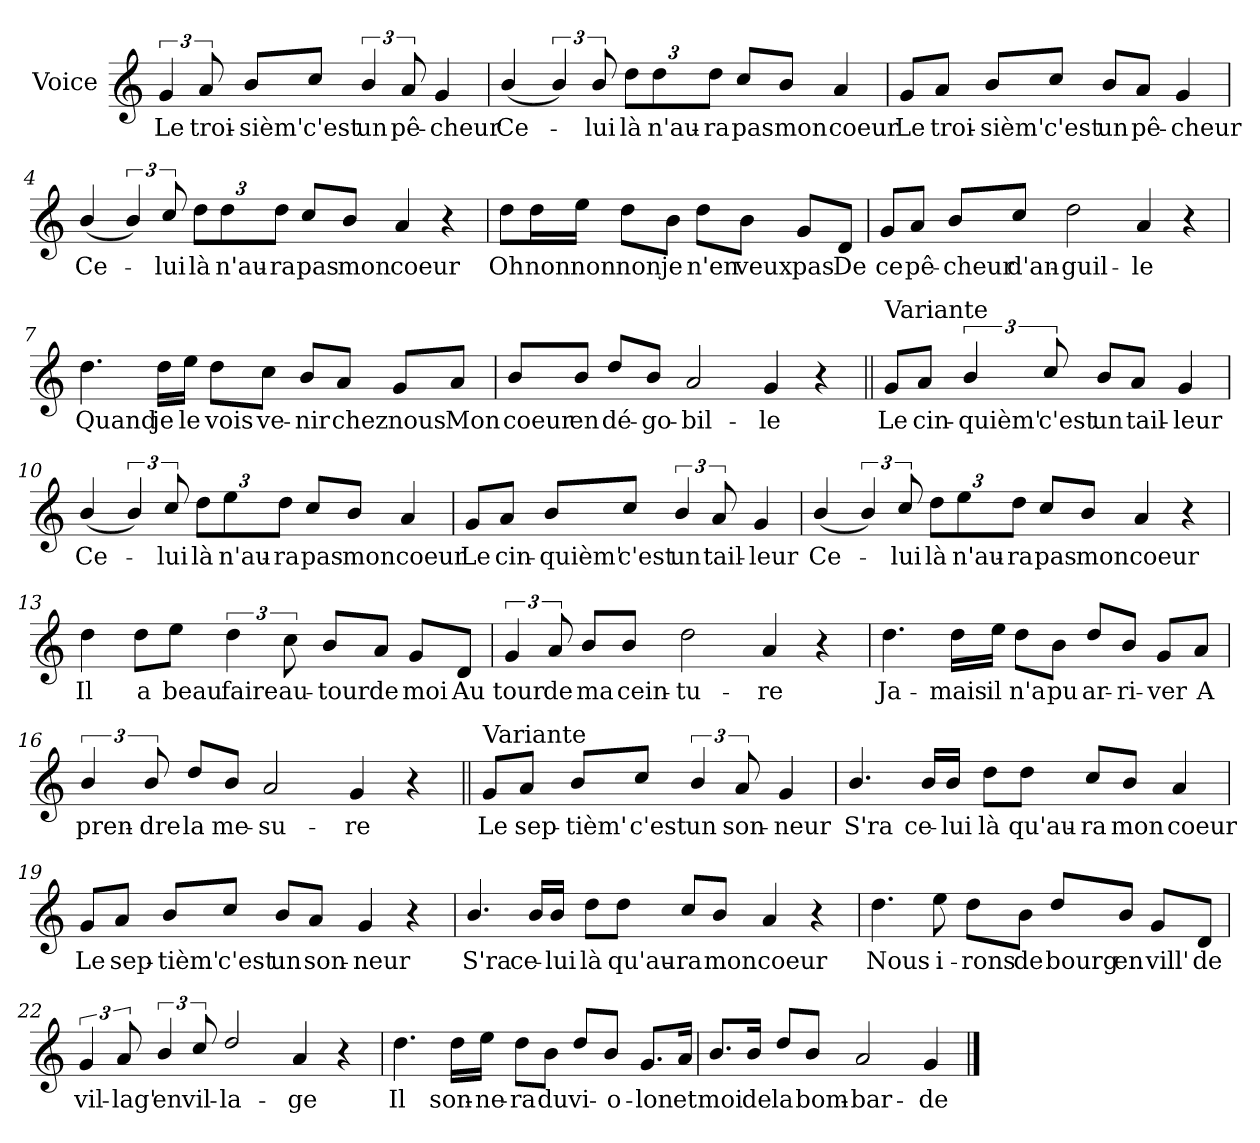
**kern	**text
*part1	*part1
*staff1	*staff1
*I"Voice	*
*I'V	*
*clefG2	*
*k[]	*
*C:	*
=1	=1
6g/	Le
12a/	troi-
8b/L	-sièm'
8cc/J	c'est
6b/	un
12a/	pê-
4g/	-cheur
=2	=2
(>4b/	Ce-
6b/)	.
12b/	-lui
12dd\L	là
12dd\	n'au-
12dd\J	-ra
8cc/L	pas
8b/J	mon
4a/	coeur
=3	=3
8g/L	Le
8a/J	troi-
8b/L	-sièm'
8cc/J	c'est
8b/L	un
8a/J	pê-
4g/	-cheur
!!LO:LB:g=z
=4	=4
(>4b/	Ce-
6b/)	.
12cc/	-lui
12dd\L	là
12dd\	n'au-
12dd\J	-ra
8cc/L	pas
8b/J	mon
4a/	coeur
4r	.
=5	=5
8dd\L	Oh
16dd\L	non
16ee\JJ	non
8dd\L	non
8b\J	je
8dd\L	n'en
8b\J	veux
8g/L	pas
8d/J	De
!!LO:LB:g=z
=6	=6
8g/L	ce
8a/J	pê-
8b/L	-cheur
8cc/J	d'an-
2dd\	-guil-
4a/	-le
4r	.
=7	=7
4.dd\	Quand
16dd\LL	je
16ee\JJ	le
8dd\L	vois
8cc\J	ve-
8b/L	-nir
8a/J	chez
8g/L	nous
8a/J	Mon
=8	=8
8b/L	coeur
8b/J	en
8dd/L	dé-
8b/J	-go-
2a/	-bil-
4g/	-le
4r	.
!!LO:LB:g=z
=9||	=9||
!LO:TX:t=Variante	!
8g/L	Le
8a/J	cin-
6b/	-quièm'
12cc/	c'est
8b/L	un
8a/J	tail-
4g/	-leur
=10	=10
(>4b/	Ce-
6b/)	.
12cc/	-lui
12dd\L	là
12ee\	n'au-
12dd\J	-ra
8cc/L	pas
8b/J	mon
4a/	coeur
=11	=11
8g/L	Le
8a/J	cin-
8b/L	-quièm'
8cc/J	c'est
6b/	un
12a/	tail-
4g/	-leur
!!LO:LB:g=z
=12	=12
(>4b/	Ce-
6b/)	.
12cc/	-lui
12dd\L	là
12ee\	n'au-
12dd\J	-ra
8cc/L	pas
8b/J	mon
4a/	coeur
4r	.
=13	=13
4dd\	Il
8dd\L	a
8ee\J	beau
6dd\	faire
12cc\	au-
8b/L	-tour
8a/J	de
8g/L	moi
8d/J	Au
!!LO:LB:g=z
=14	=14
6g/	tour
12a/	de
8b/L	ma
8b/J	cein-
2dd\	-tu-
4a/	-re
4r	.
=15	=15
4.dd\	Ja-
16dd\LL	-mais
16ee\JJ	il
8dd\L	n'a
8b\J	pu
8dd/L	ar-
8b/J	-ri-
8g/L	-ver
8a/J	A
=16	=16
6b/	pren-
12b/	-dre
8dd/L	la
8b/J	me-
2a/	-su-
4g/	-re
4r	.
!!LO:LB:g=z
=17||	=17||
!LO:TX:t=Variante	!
8g/L	Le
8a/J	sep-
8b/L	-tièm'
8cc/J	c'est
6b/	un
12a/	son-
4g/	-neur
=18	=18
4.b/	S'ra
16b/LL	ce-
16b/JJ	-lui
8dd\L	là
8dd\J	qu'au-
8cc/L	-ra
8b/J	mon
4a/	coeur
=19	=19
8g/L	Le
8a/J	sep-
8b/L	-tièm'
8cc/J	c'est
8b/L	un
8a/J	son-
4g/	-neur
4r	.
!!LO:LB:g=z
=20	=20
4.b/	S'ra
16b/LL	ce-
16b/JJ	-lui
8dd\L	là
8dd\J	qu'au-
8cc/L	-ra
8b/J	mon
4a/	coeur
4r	.
=21	=21
4.dd\	Nous
8ee\	i-
8dd\L	-rons
8b\J	de
8dd/L	bourg
8b/J	en
8g/L	vill'
8d/J	de
=22	=22
6g/	vil-
12a/	-lag'
6b/	en
12cc/	vil-
2dd/	-la-
4a/	-ge
4r	.
!!LO:LB:g=z
=23	=23
4.dd\	Il
16dd\LL	son-
16ee\JJ	-ne-
8dd\L	-ra
8b\J	du
8dd/L	vi-
8b/J	-o-
8.g/L	-lon
16a/Jk	et
=24	=24
8.b/L	moi
16b/Jk	de
8dd/L	la
8b/J	bom-
2a/	-bar-
4g/	-de
==	==
*-	*-
